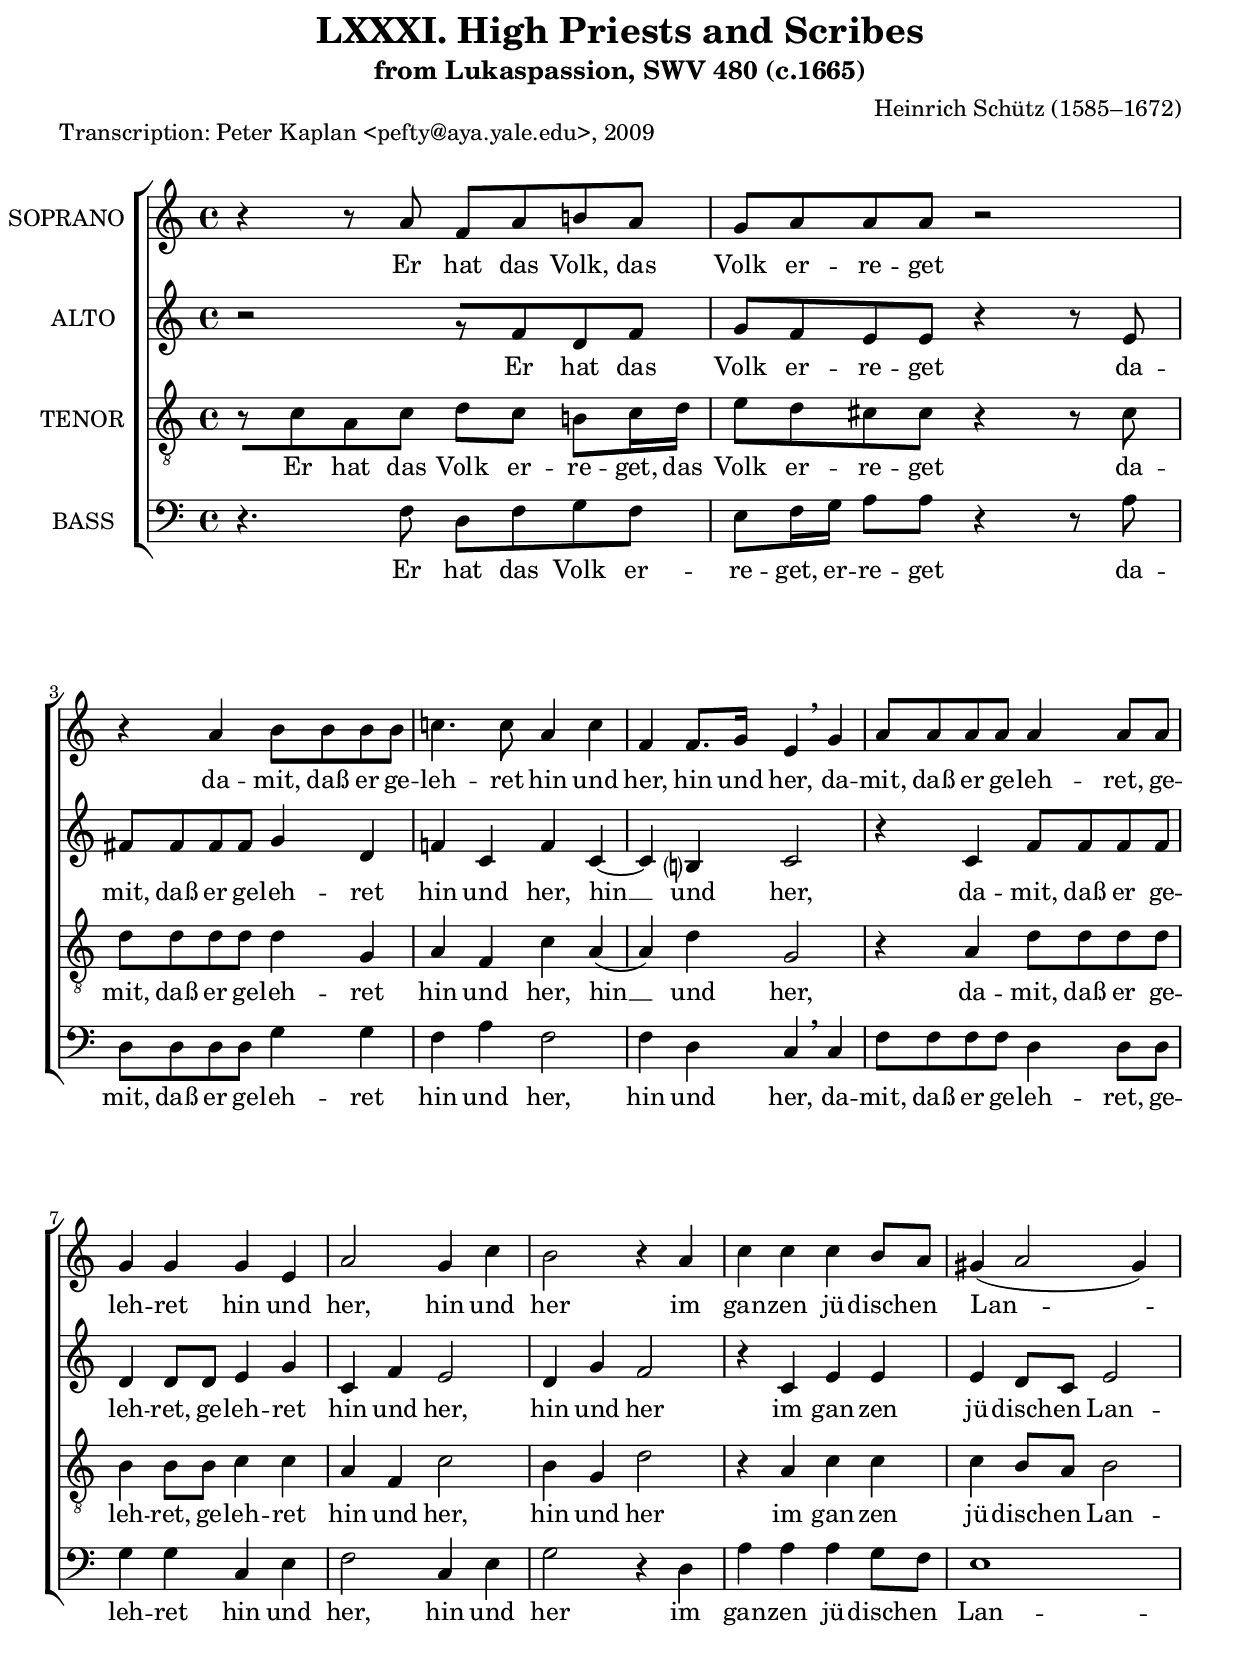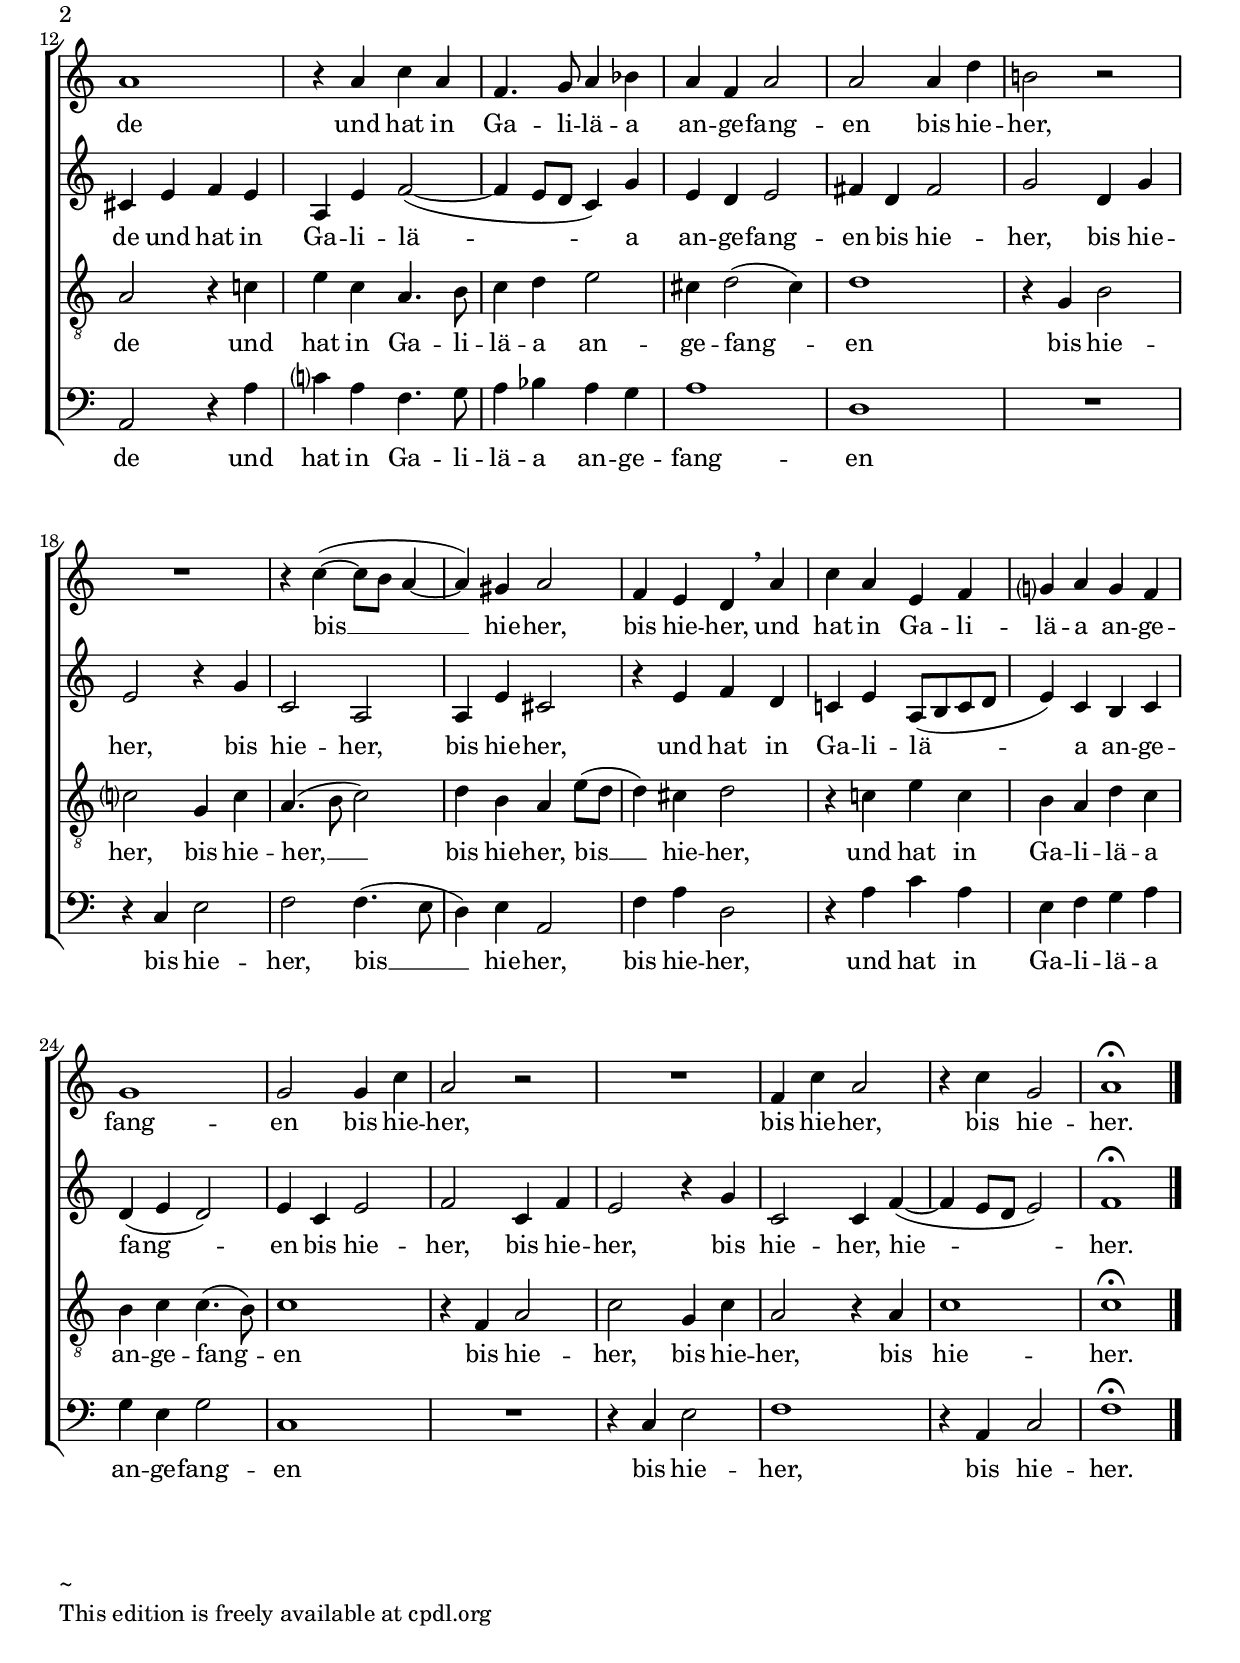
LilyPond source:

     \version "2.10.10"
\paper {
  between-system-space = 2.0\cm
  between-system-padding = #1
  ragged-bottom=##f
  ragged-last-bottom=##f
  bottom-margin = 2.0\cm
  top-margin = 0.1\cm
%  system-count = #6
  systemSeparatorMarkup = ""
}
\header {
    title = "LXXXI. High Priests and Scribes"
    subtitle = "from Lukaspassion, SWV 480 (c.1665)"
    composer = "Heinrich Schütz (1585–1672)"
    date = "1623"
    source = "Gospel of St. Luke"
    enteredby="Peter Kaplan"
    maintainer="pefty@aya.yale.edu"
    piece ="Transcription: Peter Kaplan <pefty@aya.yale.edu>, 2009"
    texidoc = "

Translation of text:
Jesus of Nazareth."
}

     \score { 
      <<
        \new ChoirStaff <<
        \new Staff = CantusOne <<
               {  
      <<
     \override Stem #'neutral-direction = #up 
%    \override Staff.TimeSignature #'style = #'()
        \clef treble
        \key a \minor 
        \new Voice = "CantusOne" {
     \override NoteHead #'style = #'baroque
        \set Staff.midiInstrument = "synth voice"
        \set Staff.vocalName = "SOPRANO "

\time 4/4
r4 r8 a' f' a' b'! a'
g'8 a' a' a' r2
r4 a' b'8 b' b' b'
c''!4. c''8 a'4 c''
% measure 5
f'4 f'8. g'16 e'4 \breathe g'
a'8 a' a' a' a'4 a'8 a'
g'4 g' g' e'
a'2 g'4 c''
b'2 r4 a'
% measure 10
c''4 c'' c'' b'8 a'
gis'4( a'2 gis'4)
a'1
r4 a' c'' a'
f'4. g'8 a'4 bes'
% measure 15
a'4 f' a'2
a'2 a'4 d''
b'!2 r
R1
r4 c''4(~ c''8 b' a'4~
a'4) gis' a'2
f'4 e' d' \breathe a'
c''4 a' e' f'
g'?4 a' g' f'
g'1
g'2 g'4 c''
a'2 r
R1
f'4 c'' a'2
r4 c'' g'2
a'1\fermata
\bar "|."
}
>>
}

>>

\new Lyrics 
\lyricsto "CantusOne"
        { 
 Er hat das Volk, das 
Volk er -- re -- get
 da -- mit, daß er ge -- 
leh -- ret hin und
her, hin und her, da --
mit, daß er ge -- leh -- ret, ge -- 
leh -- ret hin und
her, hin und
her im
gan -- zen jü -- disch -- en
Lan --
de
 und hat in 
Ga -- li -- lä -- a
an -- ge -- fang -- 
en bis hie -- 
her,

 bis 
__ hie -- her,
 bis hie -- her, und 
hat in Ga -- li -- 
lä -- a an -- ge -- 
fang -- 
en bis hie -- 
her,

bis hie -- her,
 bis hie -- 
her.
}



        \new Staff = Altus <<
               {  
      <<
     \override Stem #'neutral-direction = #up 
 %   \override Staff.TimeSignature #'style = #'()
        \clef treble
        \key a \minor 
        \new Voice = "Altus" {
     \override NoteHead #'style = #'baroque
        \set Staff.midiInstrument = "synth voice"
        \set Staff.vocalName = "ALTO "

\time 4/4
r2 r8[ f' d' f']
g'8 f' e' e' r4 r8 e'
\break
fis'8 fis' fis' fis' g'4 d'
f'!4 c' f' c'~
% measure 5
c'4 b? c'2
r4 c' f'8 f' f' f' 
d'4 d'8 d' e'4 g'
c'4 f' e'2
d'4 g' f'2
% measure 10
r4 c' e' e'
e'4 d'8 c' e'2
cis'4 e' f' e'
a4 e' f'2(~
f'4 e'8 d' c'4) g'
% measure 15
e'4 d' e'2
fis'4 d' fis'2
g'2 d'4 g'
e'2 r4 g'
c'2 a
a4 e' cis'2
r4 e' f' d'
c'!4 e' a8( b c' d'
e'4) c' b c'
d'4( e' d'2)
e'4 c' e'2
f'2 c'4 f'
e'2 r4 g'
c'2 c'4 f'(~
f'4 e'8 d' e'2)
f'1\fermata
\bar "|."
}
>>
}

>>

\new Lyrics 
\lyricsto "Altus"
        { 

 Er hat das 
Volk er -- re -- get da -- 
mit, daß er ge -- leh -- ret 
hin und her, hin 
__ und her, 
 da -- mit, daß er ge -- 
leh -- ret, ge -- leh -- ret 
hin und her, 
hin und her 
 im gan -- zen 
jü -- disch -- en Lan --
de und hat in 
Ga -- li -- lä --
  a
an -- ge -- fang -- 
en bis hie -- 
her, bis hie -- 
her, bis 
hie -- her, 
bis hie -- her, 
 und hat in 
Ga -- li -- lä -- 
 a an -- ge -- 
fang -- 
en bis hie -- 
her, bis hie -- 
her, bis 
hie -- her, hie --

her.
}


        \new Staff = Tenor <<
               {  
      <<
     \override Stem #'neutral-direction = #up 
%    \override Staff.TimeSignature #'style = #'()
        \clef "G_8"
        \key a \minor 
        \new Voice = "Tenor" {
     \override NoteHead #'style = #'baroque
        \set Staff.midiInstrument = "synth voice"
        \set Staff.vocalName = "TENOR "

\time 4/4
r8[ c' a c'] d' c' b! c'16 d'
e'8 d' cis' cis' r4 r8 cis'
d'8 d' d' d' d'4 g
a4 f c' a(
% measure 5
a4) d' g2
r4 a d'8 d' d' d'
b4 b8 b c'4 c'
a4 f c'2
b4 g d'2
% measure 10
r4 a c' c'
c'4 b8 a b2
a2 r4 c'!4
e'4 c' a4. b8
c'4 d' e'2
% measure 15
cis'4 d'2( cis'4)
d'1
r4 g b2
c'?2 g4 c'
a4.( b8 c'2)
d'4 b a e'8( d'
d'4) cis' d'2
r4 c'! e' c'
b4 a d' c'
b4 c' c'4.( b8)
c'1
r4 f a2
c'2 g4 c'
a2 r4 a
c'1
c'1\fermata
\bar "|."
}
>>
}

>>

\new Lyrics 
\lyricsto "Tenor"
        { 
 Er hat das Volk er -- re -- get, das 
Volk er -- re -- get da -- 
mit, daß er ge -- leh -- ret 
hin und her, hin 
__ und her, 
 da -- mit, daß er ge -- 
leh -- ret, ge -- leh -- ret 
hin und her, 
hin und her 
 im gan -- zen 
jü -- disch -- en Lan --
de und 
hat in Ga -- li -- 
lä -- a an -- 
ge -- fang -- 
en 
 bis hie -- 
her, bis hie -- 
her, __
bis hie -- her, bis 
__ hie -- her, 
 und hat in 
Ga -- li -- lä -- a 
an -- ge -- fang -- 
en 
 bis hie -- 
her, bis hie -- 
her, bis 
hie -- 
her.

}


        \new Staff = Bassus <<
               {  
      <<
     \override Stem #'neutral-direction = #up 
 %   \override Staff.TimeSignature #'style = #'()
        \clef bass
        \key a \minor 
        \new Voice = "Bassus" {
     \override NoteHead #'style = #'baroque
        \set Staff.midiInstrument = "synth voice"
        \set Staff.vocalName = "BASS "

\time 4/4
r4. f8 d f g f 
e8 f16 g a8 a r4 r8 a
d8 d d d g4 g
f4 a f2
% measure 5
f4 d c4 \breathe c
f8 f f f d4 d8 d 
g4 g c e
f2 c4 e
g2 r4 d
% measure 10
a4 a a g8 f
e1
a,2 r4 a
c'?4 a f4. g8
a4 bes a g
% measure 15
a1
d1
R1
r4 c e2
f2 f4.( e8
d4) e a,2
f4 a d2
r4 a c' a
e4 f g a
g e g2
c1
R1
r4 c e2
f1
r4 a, c2
f1\fermata
\bar "|."
}
>>
}

>>

\new Lyrics 
\lyricsto "Bassus"
        { 

 Er hat das Volk er -- 
re -- get, er -- re -- get da -- 
mit, daß er ge -- leh -- ret 
hin und her, 
hin und her, da --
mit, daß er ge -- leh -- ret, ge -- 
leh -- ret hin und
her, hin und
her im
gan -- zen jü -- disch -- en
Lan --
de und 
hat in Ga -- li -- 
lä -- a an -- ge -- 
fang -- 
en 

 bis hie -- 
her, bis 
__ hie -- her,
bis hie -- her, 
 und hat in 
Ga -- li -- lä -- a 
an -- ge -- fang -- 
en 

 bis hie -- 
her,
 bis hie -- 
her.
}


>>


>>
   






%{
\midi { 
\context { 
\Score 
tempoWholesPerMinute = #(ly:make-moment 72 4) 
} 
} 
%}







     }
\layout { 
         \context { 
          \Staff \consists "Horizontal_bracket_engraver" 
          }
         }
\markup{\column{\line{ ~ } \line{This edition is freely available at cpdl.org}} 
} 



















